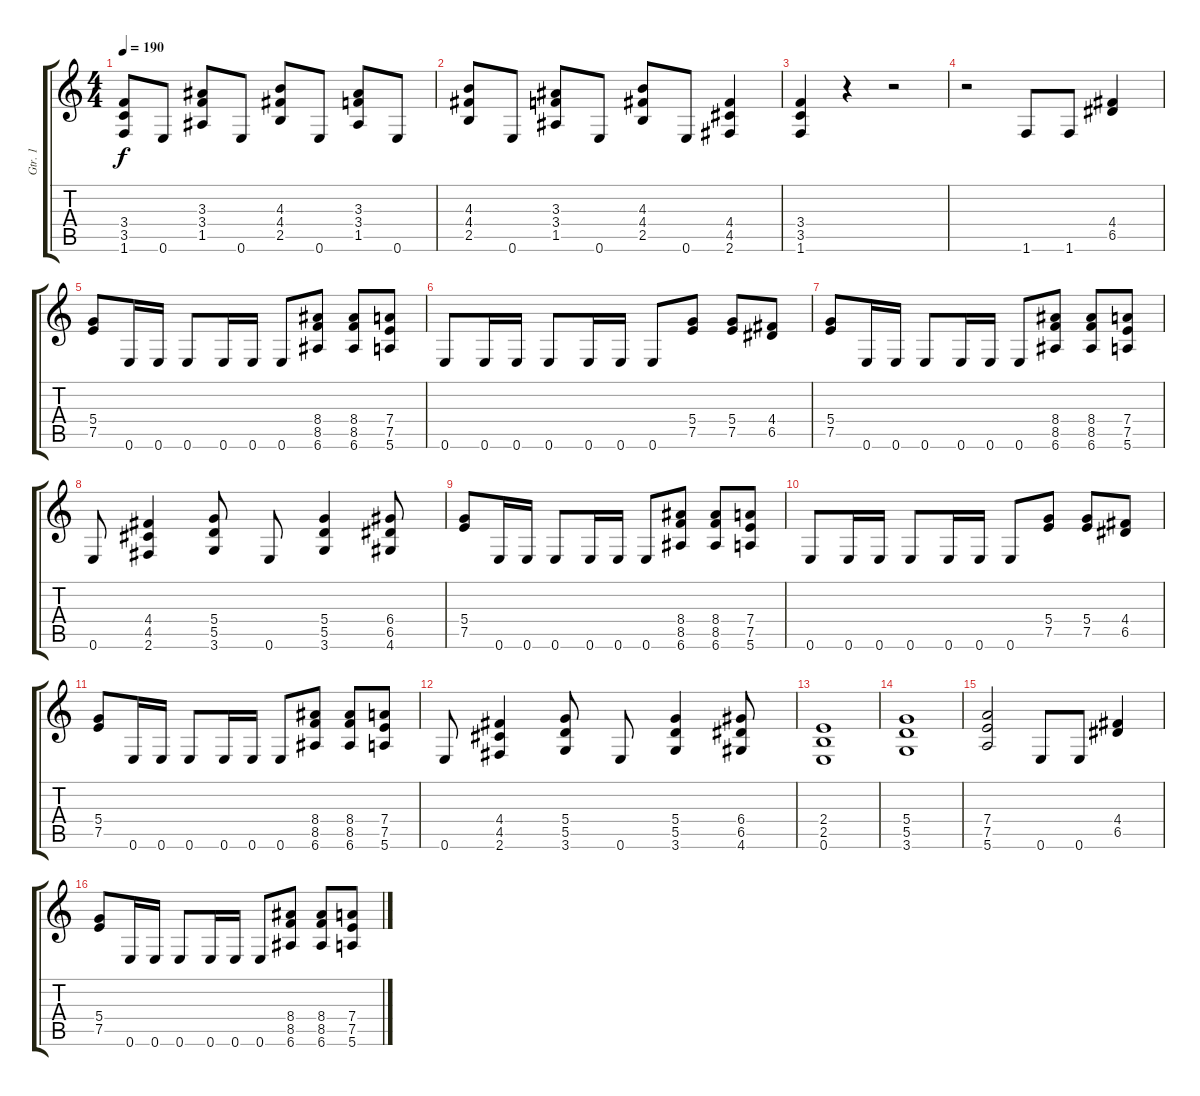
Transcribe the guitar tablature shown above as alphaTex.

\track ("Gtr. 1" "Gtr. 1") {instrument distortionguitar}
\staff {score tabs}
\tuning (E4 B3 G3 D3 A2 E2) {hide}
\ts (4 4)
\tempo 190
\clef g2
\ks c
(3.4 3.5 1.6).8{dy f} 0.6.8 (3.3 3.4 1.5).8 0.6.8 (4.3 4.4 2.5).8 0.6.8 (3.3 3.4 1.5).8 0.6.8 |
(4.3 4.4 2.5).8 0.6.8 (3.3 3.4 1.5).8 0.6.8 (4.3 4.4 2.5).8 0.6.8 (4.4 4.5 2.6).4 |
(3.4 3.5 1.6).4 r.4 r.2 |
r.2 1.6.8 1.6.8 (4.4 6.5).4 |
(5.4 7.5).8 0.6.16 0.6.16 0.6.8 0.6.16 0.6.16 0.6.8 (8.4 8.5 6.6).8 (8.4 8.5 6.6).8 (7.4 7.5 5.6).8 |
0.6.8 0.6.16 0.6.16 0.6.8 0.6.16 0.6.16 0.6.8 (5.4 7.5).8 (5.4 7.5).8 (4.4 6.5).8 |
(5.4 7.5).8 0.6.16 0.6.16 0.6.8 0.6.16 0.6.16 0.6.8 (8.4 8.5 6.6).8 (8.4 8.5 6.6).8 (7.4 7.5 5.6).8 |
0.6.8 (4.4 4.5 2.6).4 (5.4 5.5 3.6).8 0.6.8 (5.4 5.5 3.6).4 (6.4 6.5 4.6).8 |
(5.4 7.5).8 0.6.16 0.6.16 0.6.8 0.6.16 0.6.16 0.6.8 (8.4 8.5 6.6).8 (8.4 8.5 6.6).8 (7.4 7.5 5.6).8 |
0.6.8 0.6.16 0.6.16 0.6.8 0.6.16 0.6.16 0.6.8 (5.4 7.5).8 (5.4 7.5).8 (4.4 6.5).8 |
(5.4 7.5).8 0.6.16 0.6.16 0.6.8 0.6.16 0.6.16 0.6.8 (8.4 8.5 6.6).8 (8.4 8.5 6.6).8 (7.4 7.5 5.6).8 |
0.6.8 (4.4 4.5 2.6).4 (5.4 5.5 3.6).8 0.6.8 (5.4 5.5 3.6).4 (6.4 6.5 4.6).8 |
(2.4 2.5 0.6).1 |
(5.4 5.5 3.6).1 |
(7.4 7.5 5.6).2 0.6.8 0.6.8 (4.4 6.5).4 |
(5.4 7.5).8 0.6.16 0.6.16 0.6.8 0.6.16 0.6.16 0.6.8 (8.4 8.5 6.6).8 (8.4 8.5 6.6).8 (7.4 7.5 5.6).8
